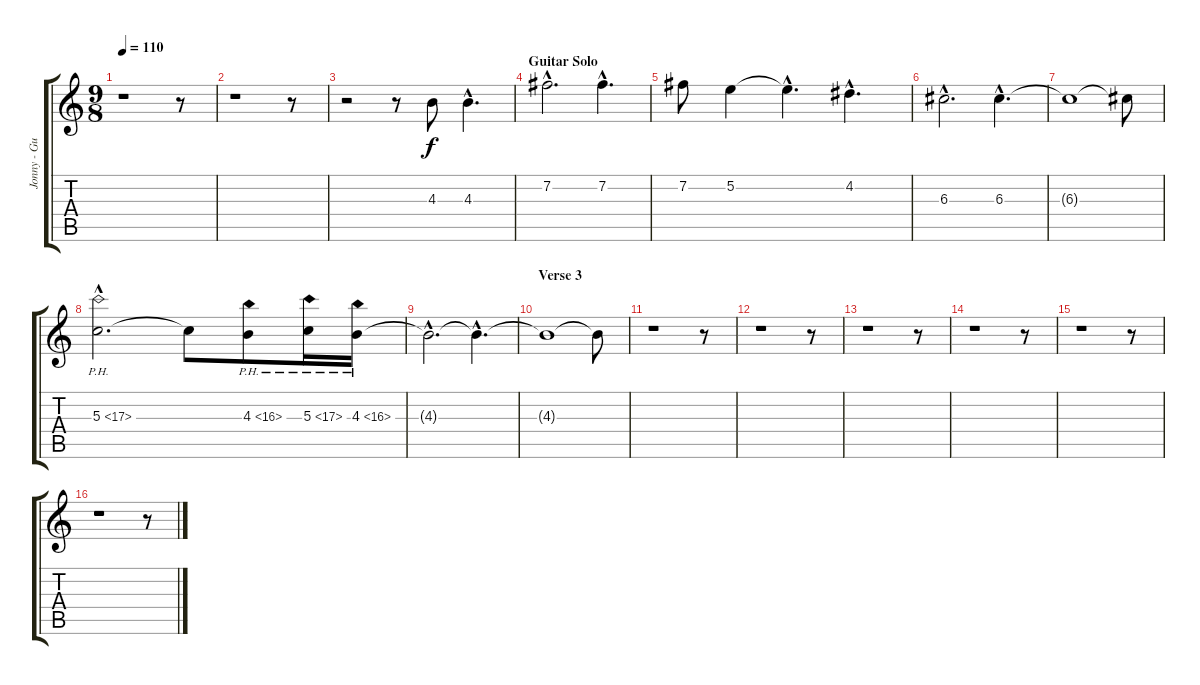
\track ("Jonny - Guitar" "Jonny - Gu") {instrument overdrivenguitar}
\staff {score tabs}
\tuning (E4 B3 G3 D3 A2 E2) {hide}
\ts (9 8)
\tempo 110
\clef g2
\ks c
r.1{dy f} r.8 |
r.1 r.8 |
r.2 r.8 4.3.8{volume 15} 4.3{hac}.4{d} |
\section ("" "Guitar Solo")
7.2{hac}.2{d} 7.2{hac}.4{d} |
7.2.8 5.2.4 5.2{hac t}.4{d} 4.2{hac}.4{d} |
6.3{hac}.2{d} 6.3{hac}.4{d} |
6.3{t}.1 6.3{t}.8 |
5.3{ph 12 hac}.2{d} 5.3{t}.8 4.3{ph 12}.8 5.3{ph 12}.16 4.3{ph 12}.16 |
4.3{hac t}.2{d} 4.3{hac t}.4{d} |
\section ("" "Verse 3")
4.3{t}.1 4.3{t}.8 |
r.1 r.8 |
r.1 r.8 |
r.1 r.8 |
r.1 r.8 |
r.1 r.8 |
r.1 r.8
